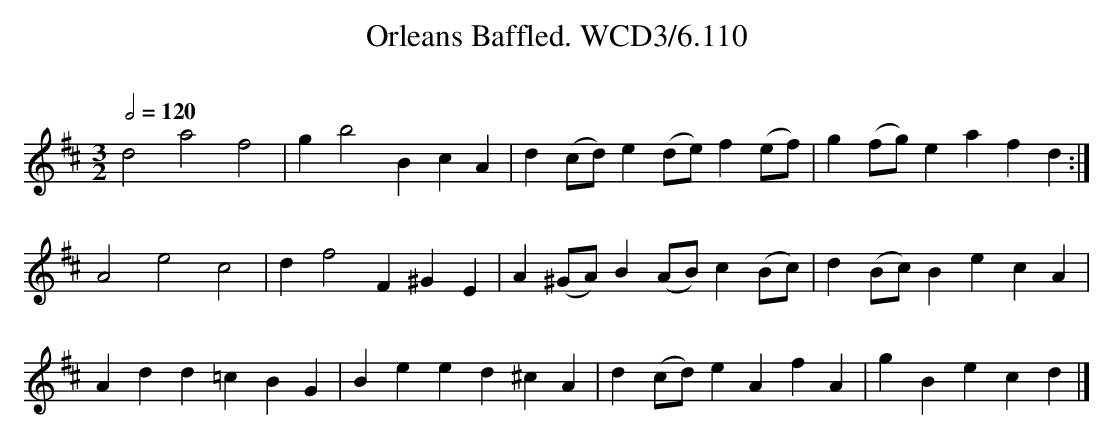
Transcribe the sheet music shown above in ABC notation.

X:1
T:Orleans Baffled. WCD3/6.110
O:
M:3/2
L:1/4
Q:1/2=120
K:D
d2a2f2|g b2 BcA|d (c/d/) e (d/e/) f (e/f/)|g (f/g/) eafd:|
A2e2c2|d f2 F^GE|A (^G/A/) B (A/B/) c (B/c/)|d (B/c/) BecA|
Add=cBG|Beed^cA|d (c/d/) eAfA|gBecd|]
